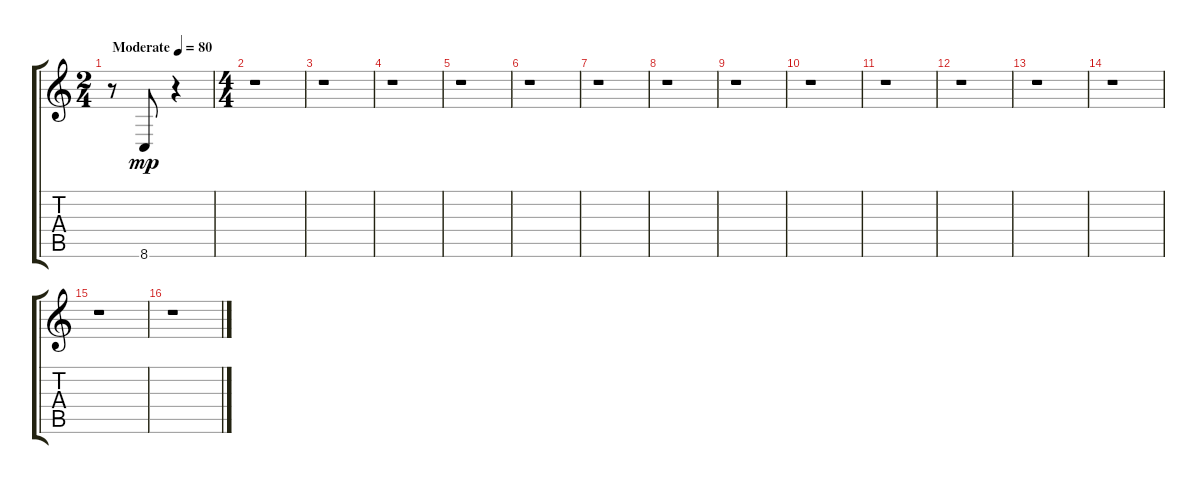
\track "" {instrument reversecymbal}
\staff {score tabs}
\tuning (E4 B3 G3 D3 A2 E2) {hide}
\ts (2 4)
\tempo (80 "Moderate")
\clef g2
\ks c
r.8{dy mp instrument reversecymbal} 8.6.8 r.4 |
\ts (4 4)
r.1 |
r.1 |
r.1 |
r.1 |
r.1 |
r.1 |
r.1 |
r.1 |
r.1 |
r.1 |
r.1 |
r.1 |
r.1 |
r.1 |
r.1
